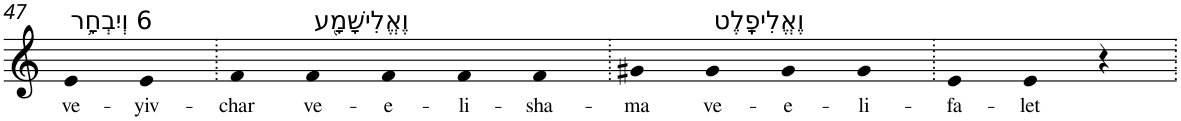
**kern	**text
*part1	*part1
*staff1	*staff1
*I"Piano	*
*I'Pno	*
!!LO:PB:g=z
*clefG2	*
*k[]	*
=47	=47
!LO:TX:a:t=6 וְיִבְחָ֥ר	!
!	!LO:LY:b
4e	ve-
!	!LO:LY:b
4e	-yiv-
=48.	=48.
!	!LO:LY:b
4f	-char
!LO:TX:a:t=וֶאֱלִישָׁמָ֖ע	!
!	!LO:LY:b
4f	ve-
!	!LO:LY:b
4f	-e-
!	!LO:LY:b
4f	-li-
!	!LO:LY:b
4f	-sha-
=49.	=49.
!	!LO:LY:b
4g#X	-ma
!LO:TX:a:t=וֶאֱלִיפָֽלֶט	!
!	!LO:LY:b
4g#	ve-
!	!LO:LY:b
4g#	-e-
!	!LO:LY:b
4g#	-li-
=50.	=50.
!	!LO:LY:b
4e	-fa-
!	!LO:LY:b
4e	-let
4r	.
=.	=.
*-	*-
